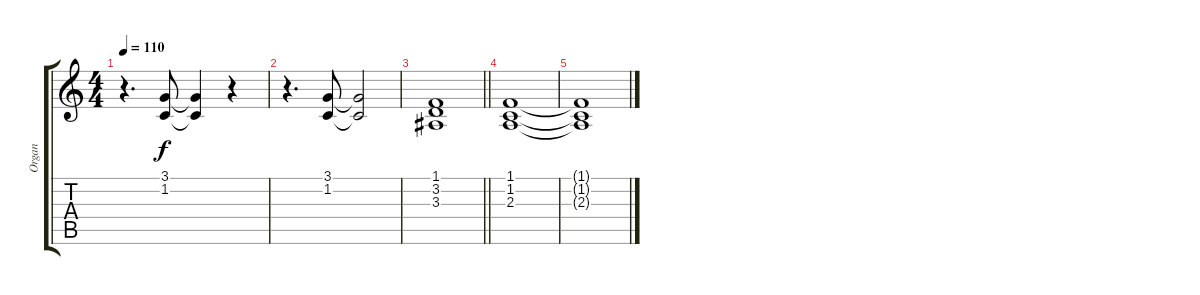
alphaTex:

\track ("Organ" "Organ") {instrument drawbarorgan}
\staff {score tabs}
\tuning (E4 B3 G3 D3 A2 E2) {hide}
\ts (4 4)
\tempo 110
\clef g2
\ks c
r.4{d dy f} (3.1 1.2).8 (3.1{t} 1.2{t}).4 r.4 |
r.4{d} (3.1 1.2).8 (3.1{t} 1.2{t}).2 |
\barLineRight lightlight
(1.1 3.2 3.3).1 |
(1.1 1.2 2.3).1 |
(1.1{t} 1.2{t} 2.3{t}).1
